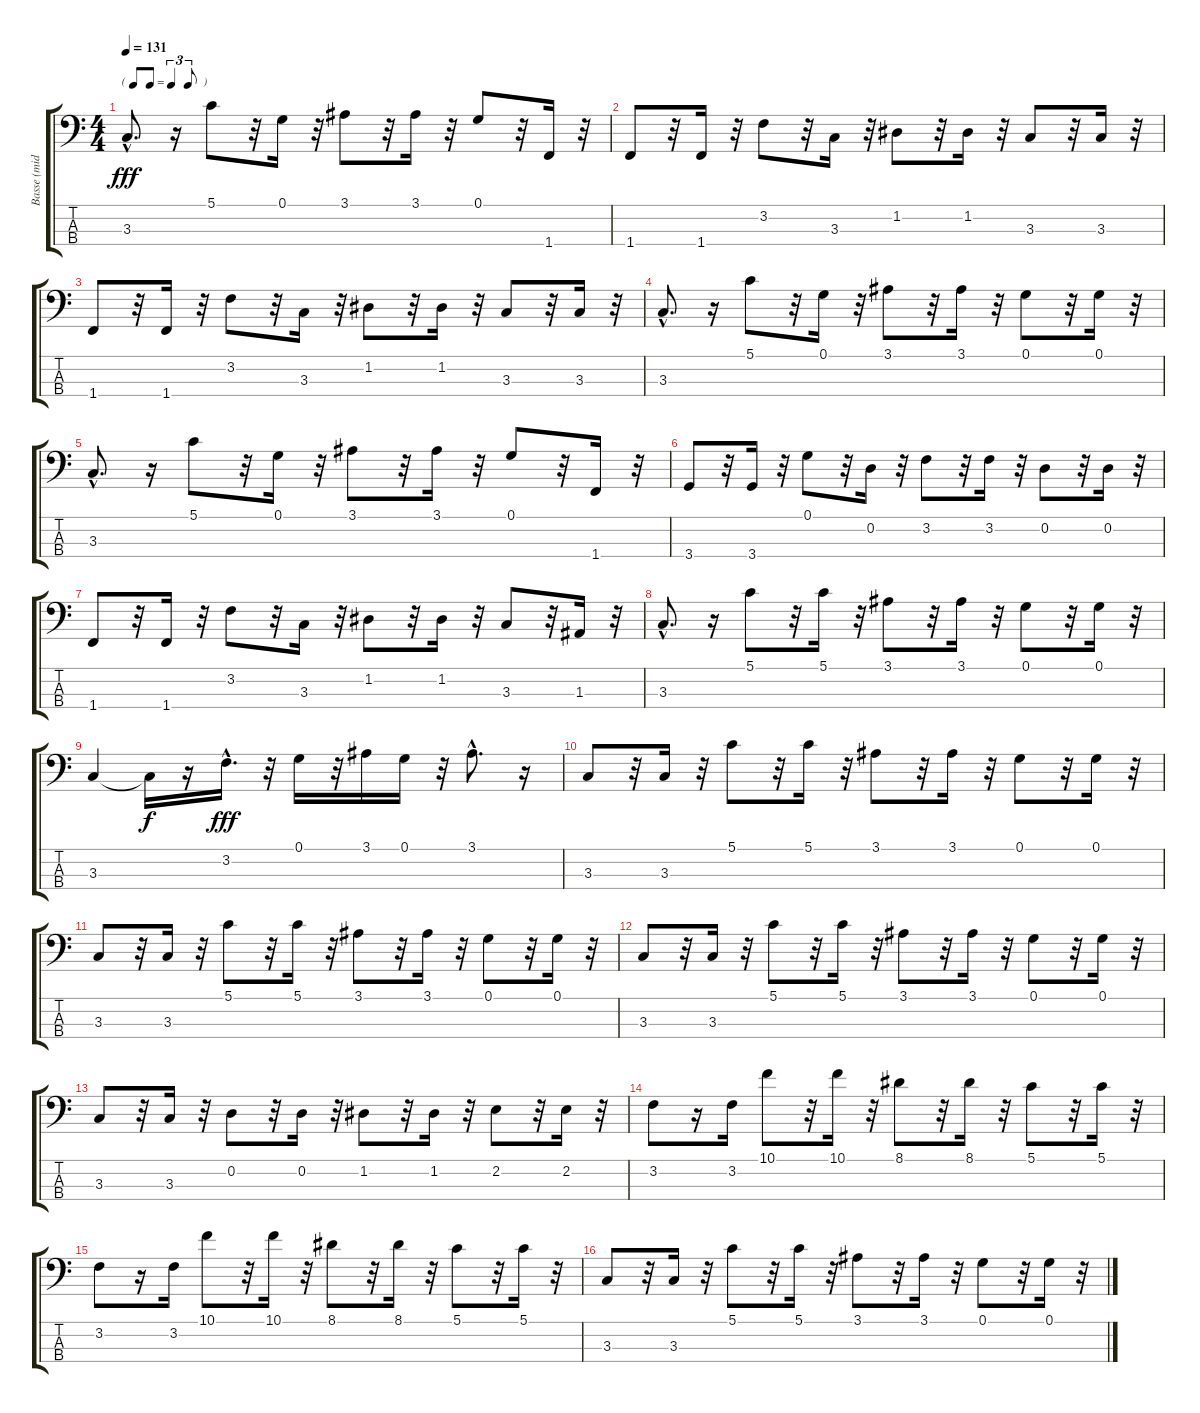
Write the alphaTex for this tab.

\track ("Basse (midi)" "Basse (mid") {instrument electricbassfinger}
\staff {score tabs}
\tuning (G2 D2 A1 E1) {hide}
\ts (4 4)
\tf triplet8th
\tempo 131
\clef f4
\ks c
3.3{hac}.8{d dy fff} r.16 5.1.8 r.32 0.1.16 r.32 3.1.8 r.32 3.1.16 r.32 0.1.8 r.32 1.4.16 r.32 |
1.4.8 r.32 1.4.16 r.32 3.2.8 r.32 3.3.16 r.32 1.2.8 r.32 1.2.16 r.32 3.3.8 r.32 3.3.16 r.32 |
1.4.8 r.32 1.4.16 r.32 3.2.8 r.32 3.3.16 r.32 1.2.8 r.32 1.2.16 r.32 3.3.8 r.32 3.3.16 r.32 |
3.3{hac}.8{d} r.16 5.1.8 r.32 0.1.16 r.32 3.1.8 r.32 3.1.16 r.32 0.1.8 r.32 0.1.16 r.32 |
3.3{hac}.8{d} r.16 5.1.8 r.32 0.1.16 r.32 3.1.8 r.32 3.1.16 r.32 0.1.8 r.32 1.4.16 r.32 |
3.4.8 r.32 3.4.16 r.32 0.1.8 r.32 0.2.16 r.32 3.2.8 r.32 3.2.16 r.32 0.2.8 r.32 0.2.16 r.32 |
1.4.8 r.32 1.4.16 r.32 3.2.8 r.32 3.3.16 r.32 1.2.8 r.32 1.2.16 r.32 3.3.8 r.32 1.3.16 r.32 |
3.3{hac}.8{d} r.16 5.1.8 r.32 5.1.16 r.32 3.1.8 r.32 3.1.16 r.32 0.1.8 r.32 0.1.16 r.32 |
3.3.4 3.3{t}.16{dy f} r.16 3.2{hac}.16{d dy fff} r.32 0.1.16 r.32 3.1.16 0.1.16 r.32 3.1{hac}.8{d} r.16 |
3.3.8 r.32 3.3.16 r.32 5.1.8 r.32 5.1.16 r.32 3.1.8 r.32 3.1.16 r.32 0.1.8 r.32 0.1.16 r.32 |
3.3.8 r.32 3.3.16 r.32 5.1.8 r.32 5.1.16 r.32 3.1.8 r.32 3.1.16 r.32 0.1.8 r.32 0.1.16 r.32 |
3.3.8 r.32 3.3.16 r.32 5.1.8 r.32 5.1.16 r.32 3.1.8 r.32 3.1.16 r.32 0.1.8 r.32 0.1.16 r.32 |
3.3.8 r.32 3.3.16 r.32 0.2.8 r.32 0.2.16 r.32 1.2.8 r.32 1.2.16 r.32 2.2.8 r.32 2.2.16 r.32 |
3.2.8 r.16 3.2.16 10.1.8 r.32 10.1.16 r.32 8.1.8 r.32 8.1.16 r.32 5.1.8 r.32 5.1.16 r.32 |
3.2.8 r.16 3.2.16 10.1.8 r.32 10.1.16 r.32 8.1.8 r.32 8.1.16 r.32 5.1.8 r.32 5.1.16 r.32 |
3.3.8 r.32 3.3.16 r.32 5.1.8 r.32 5.1.16 r.32 3.1.8 r.32 3.1.16 r.32 0.1.8 r.32 0.1.16 r.32
